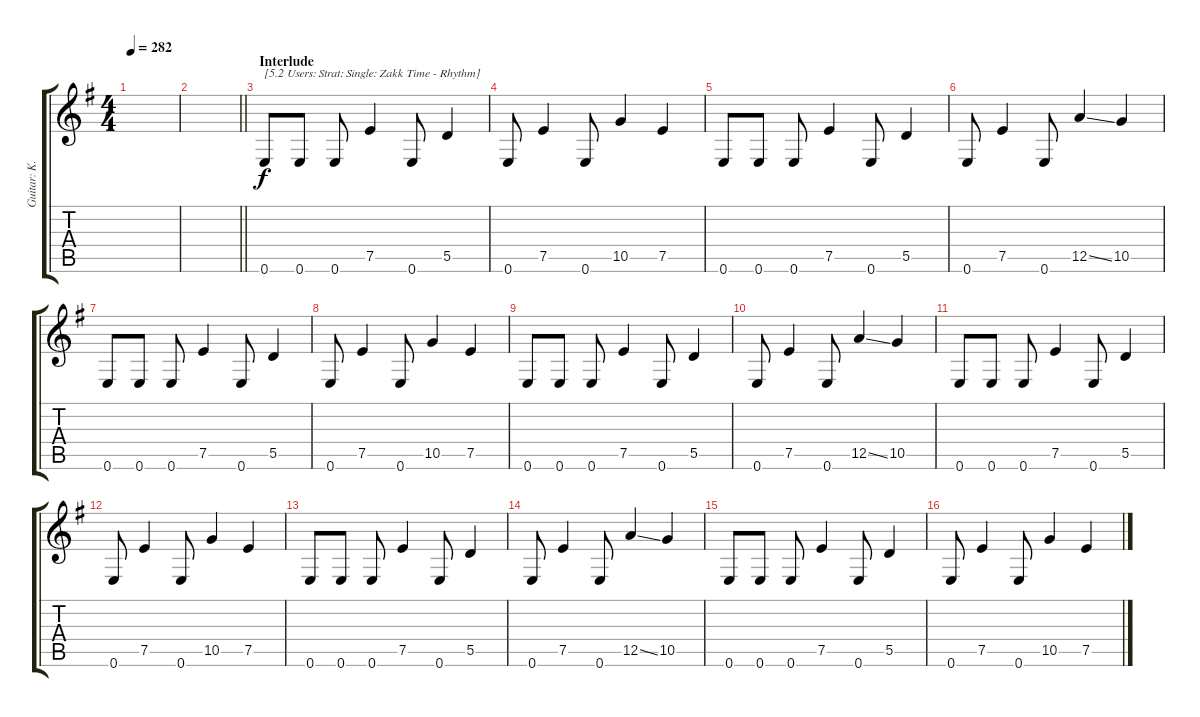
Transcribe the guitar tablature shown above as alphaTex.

\track ("Guitar: K.K." "Guitar: K.") {instrument overdrivenguitar}
\staff {score tabs}
\tuning (E4 B3 G3 D3 A2 E2) {hide}
\ts (4 4)
\tempo 282
\clef g2
\ks g
|
\barLineRight lightlight
|
\section ("" "Interlude")
0.6.8{txt "[5.2 Users: Strat: Single: Zakk Time - Rhythm]" volume 12 balance 8 instrument overdrivenguitar} 0.6.8 0.6.8 7.5.4 0.6.8 5.5.4 |
0.6.8 7.5.4 0.6.8 10.5.4 7.5.4 |
0.6.8 0.6.8 0.6.8 7.5.4 0.6.8 5.5.4 |
0.6.8 7.5.4 0.6.8 12.5{ss}.4 10.5.4 |
0.6.8 0.6.8 0.6.8 7.5.4 0.6.8 5.5.4 |
0.6.8 7.5.4 0.6.8 10.5.4 7.5.4 |
0.6.8 0.6.8 0.6.8 7.5.4 0.6.8 5.5.4 |
0.6.8 7.5.4 0.6.8 12.5{ss}.4 10.5.4 |
0.6.8 0.6.8 0.6.8 7.5.4 0.6.8 5.5.4 |
0.6.8 7.5.4 0.6.8 10.5.4 7.5.4 |
0.6.8 0.6.8 0.6.8 7.5.4 0.6.8 5.5.4 |
0.6.8 7.5.4 0.6.8 12.5{ss}.4 10.5.4 |
0.6.8 0.6.8 0.6.8 7.5.4 0.6.8 5.5.4 |
0.6.8 7.5.4 0.6.8 10.5.4 7.5.4
